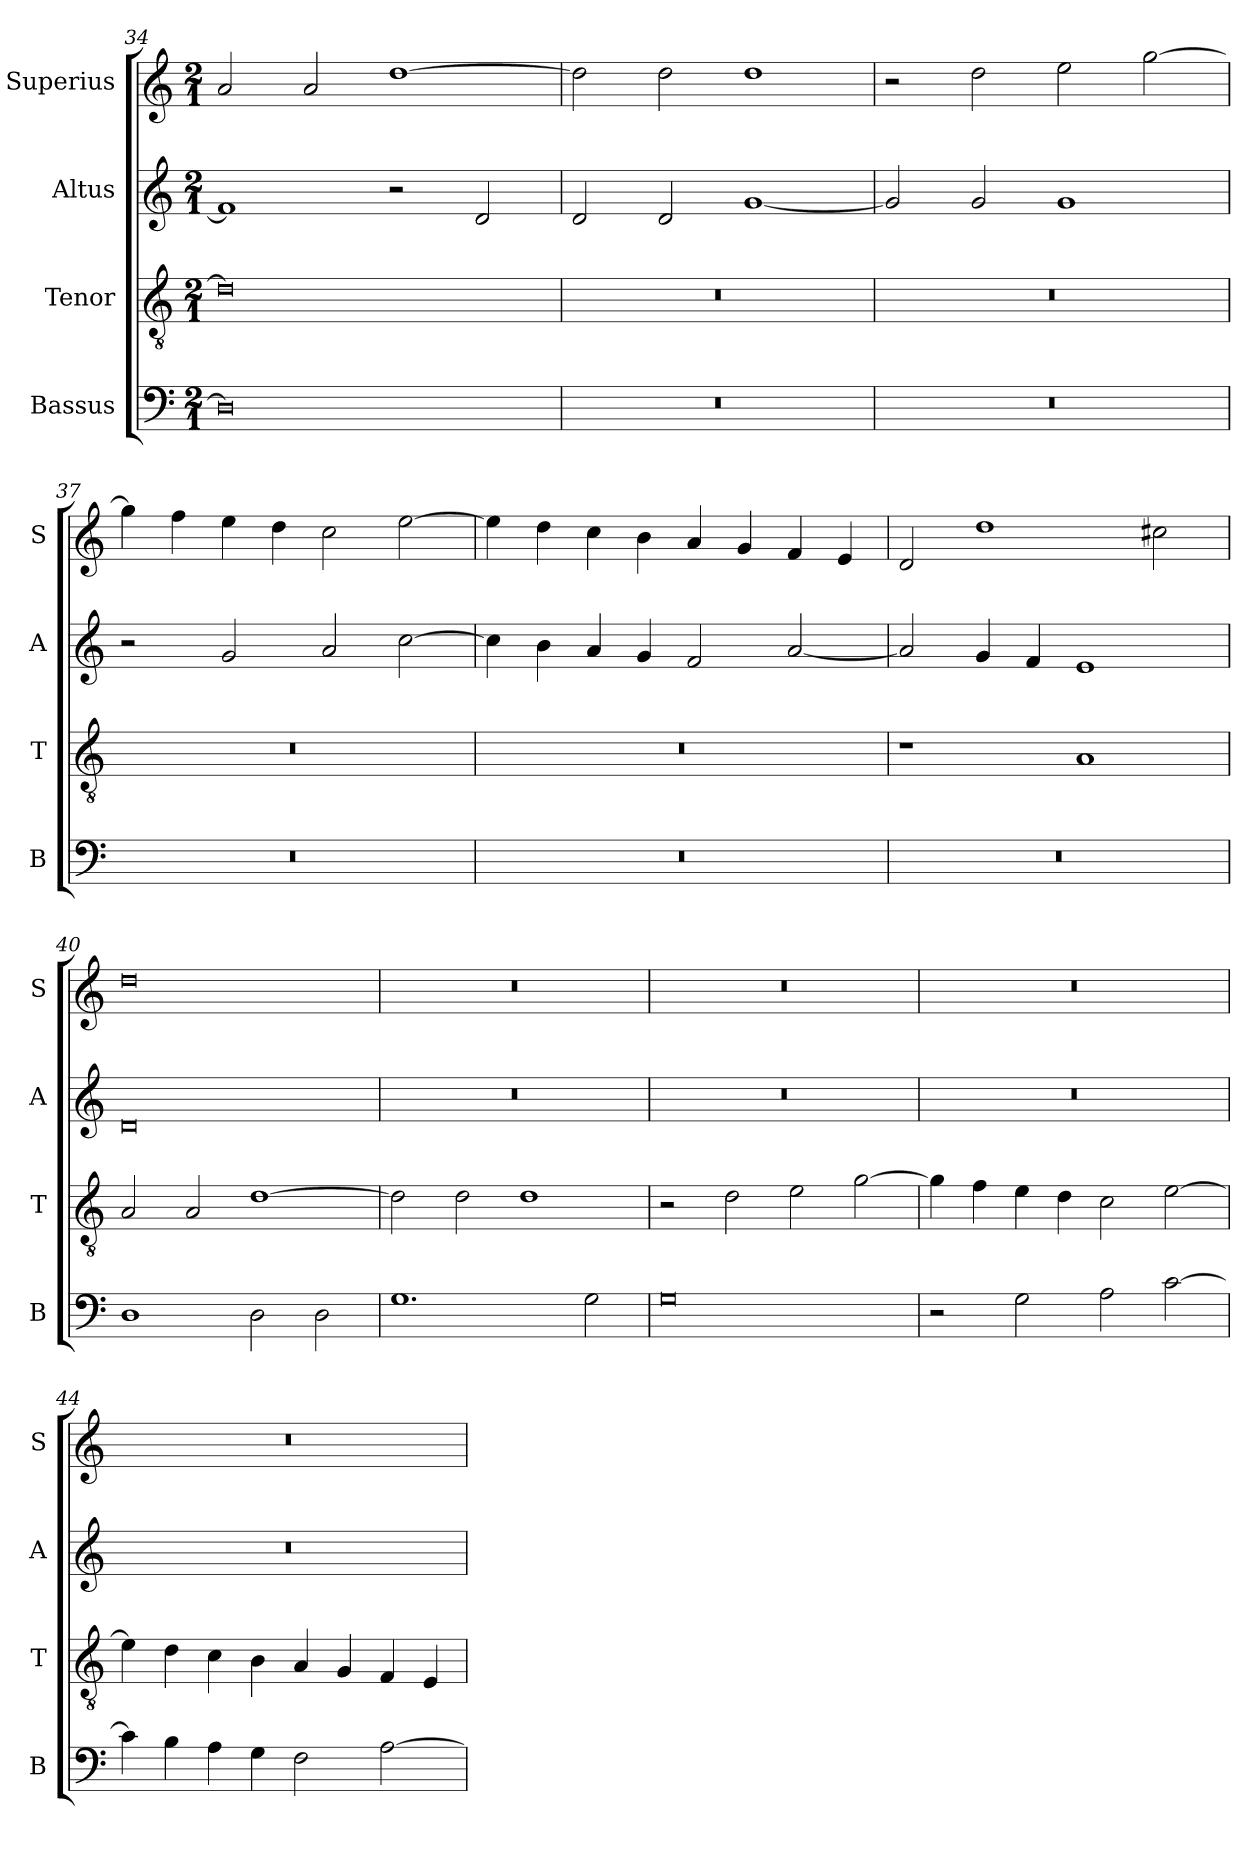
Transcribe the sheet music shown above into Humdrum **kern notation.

**kern	**kern	**kern	**kern
*part4	*part3	*part2	*part1
*staff4	*staff3	*staff2	*staff1
*I"Bassus	*I"Tenor	*I"Altus	*I"Superius
*I'B	*I'T	*I'A	*I'S
*clefF4	*clefGv2	*clefG2	*clefG2
*k[]	*k[]	*k[]	*k[]
*C:	*C:	*C:	*C:
*M2/1	*M2/1	*M2/1	*M2/1
=34	=34	=34	=34
0D]	0d]	1f]	2a
.	.	.	2a
.	.	2r	[1dd
.	.	2d	.
=35	=35	=35	=35
0r	0r	2d	2dd]
.	.	2d	2dd
.	.	[1g	1dd
=36	=36	=36	=36
0r	0r	2g]	2r
.	.	2g	2dd
.	.	1g	2ee
.	.	.	[2gg
=37	=37	=37	=37
0r	0r	2r	4gg]
.	.	.	4ff
.	.	2g	4ee
.	.	.	4dd
.	.	2a	2cc
.	.	[2cc	[2ee
=38	=38	=38	=38
0r	0r	4cc]	4ee]
.	.	4b	4dd
.	.	4a	4cc
.	.	4g	4b
.	.	2f	4a
.	.	.	4g
.	.	[2a	4f
.	.	.	4e
=39	=39	=39	=39
0r	1r	2a]	2d
.	.	4g	1dd
.	.	4f	.
.	1A	1e	.
.	.	.	2cc#X
=40	=40	=40	=40
1D	2A	0d	0dd
.	2A	.	.
2D	[1d	.	.
2D	.	.	.
=41	=41	=41	=41
1.G	2d]	0r	0r
.	2d	.	.
.	1d	.	.
2G	.	.	.
=42	=42	=42	=42
0G	2r	0r	0r
.	2d	.	.
.	2e	.	.
.	[2g	.	.
=43	=43	=43	=43
2r	4g]	0r	0r
.	4f	.	.
2G	4e	.	.
.	4d	.	.
2A	2c	.	.
[2c	[2e	.	.
=44	=44	=44	=44
4c]	4e]	0r	0r
4B	4d	.	.
4A	4c	.	.
4G	4B	.	.
2F	4A	.	.
.	4G	.	.
[2A	4F	.	.
.	4E	.	.
=	=	=	=
*-	*-	*-	*-
